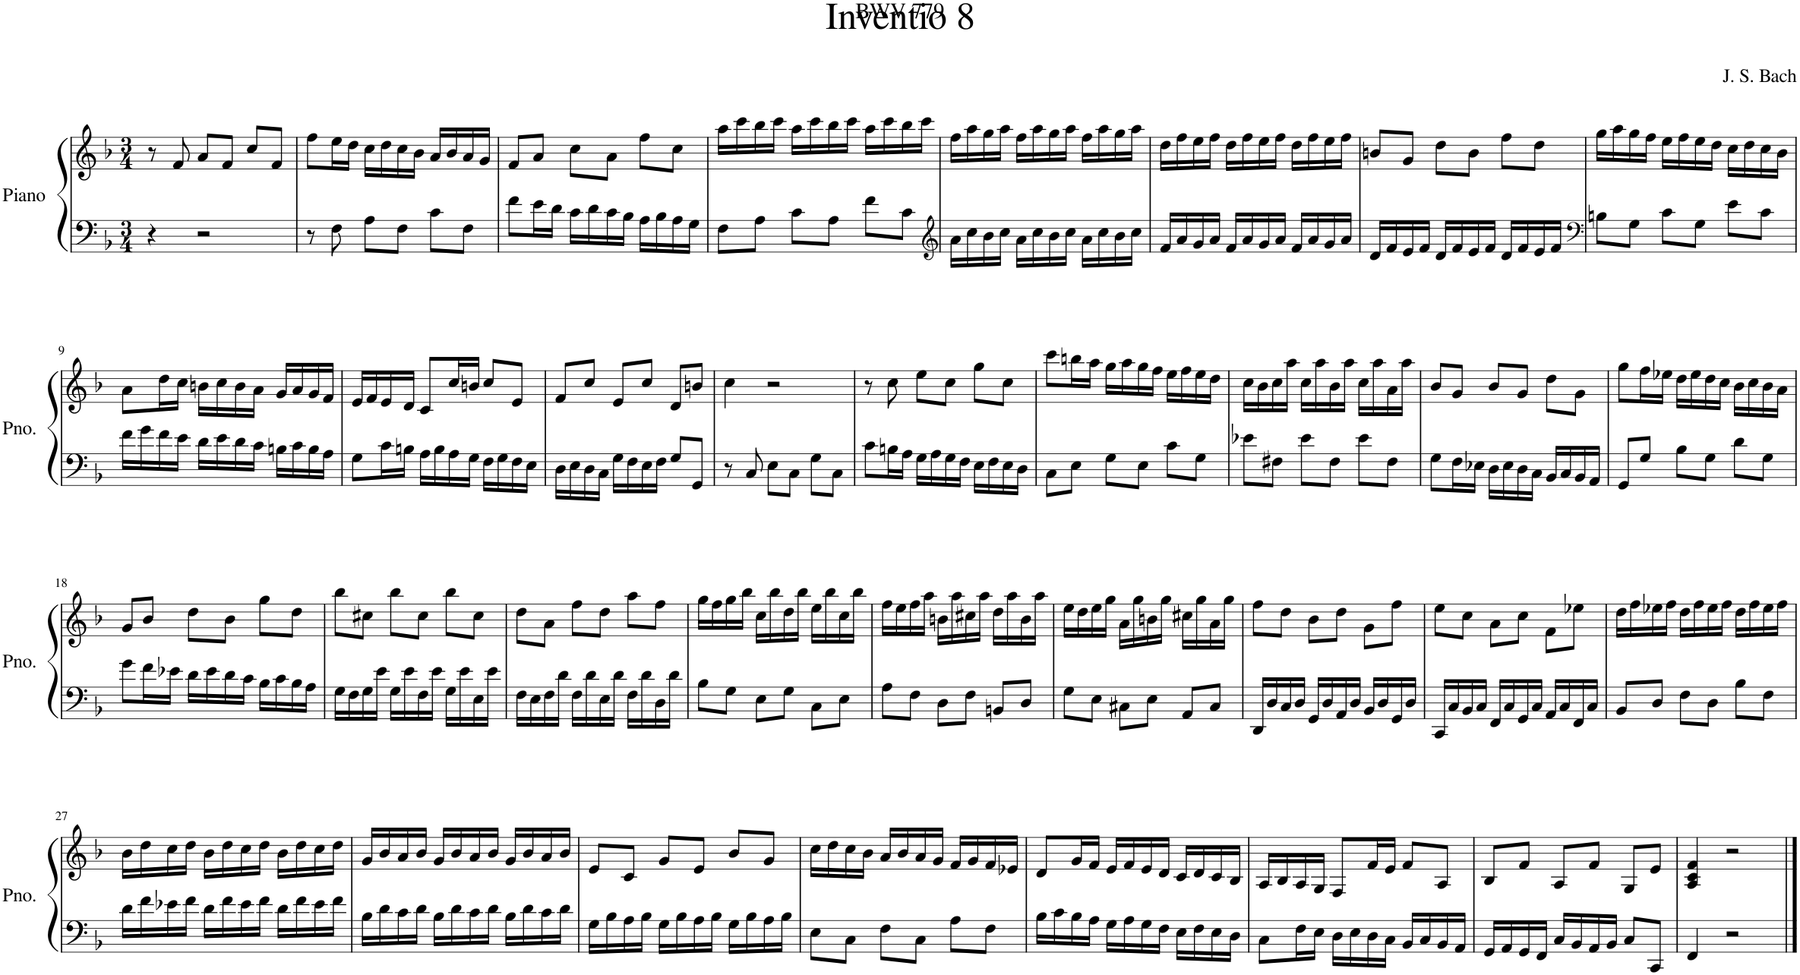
**kern	**kern
*part1	*part1
*staff2	*staff1
*I"Piano	*
*I'Pno.	*
*clefF4	*clefG2
*k[b-]	*k[b-]
*M3/4	*M3/4
=1	=1
4r	8r
.	8f/
2r	8a/L
.	8f/J
.	8cc/L
.	8f/J
=2	=2
8r	8ff\L
8F\	16ee\L
.	16dd\JJ
8A\L	16cc\LL
.	16dd\
8F\J	16cc\
.	16b-\JJ
8c\L	16a/LL
.	16b-/
8F\J	16a/
.	16g/JJ
=3	=3
8f\L	8f/L
16e\L	8a/J
16d\JJ	.
16c\LL	8cc\L
16d\	.
16c\	8a\J
16B-\JJ	.
16A\LL	8ff\L
16B-\	.
16A\	8cc\J
16G\JJ	.
=4	=4
8F\L	16aa\LL
.	16ccc\
8A\J	16bb-\
.	16ccc\JJ
8c\L	16aa\LL
.	16ccc\
8A\J	16bb-\
.	16ccc\JJ
8f\L	16aa\LL
.	16ccc\
8c\J	16bb-\
.	16ccc\JJ
=5	=5
*clefG2	*
16a\LL	16ff\LL
16cc\	16aa\
16b-\	16gg\
16cc\JJ	16aa\JJ
16a\LL	16ff\LL
16cc\	16aa\
16b-\	16gg\
16cc\JJ	16aa\JJ
16a\LL	16ff\LL
16cc\	16aa\
16b-\	16gg\
16cc\JJ	16aa\JJ
=6	=6
16f/LL	16dd\LL
16a/	16ff\
16g/	16ee\
16a/JJ	16ff\JJ
16f/LL	16dd\LL
16a/	16ff\
16g/	16ee\
16a/JJ	16ff\JJ
16f/LL	16dd\LL
16a/	16ff\
16g/	16ee\
16a/JJ	16ff\JJ
=7	=7
16d/LL	8bn/L
16f/	.
16e/	8g/J
16f/JJ	.
16d/LL	8dd\L
16f/	.
16e/	8b\J
16f/JJ	.
16d/LL	8ff\L
16f/	.
16e/	8dd\J
16f/JJ	.
=8	=8
*clefF4	*
8Bn\L	16gg\LL
.	16aa\
8G\J	16gg\
.	16ff\JJ
8c\L	16ee\LL
.	16ff\
8G\J	16ee\
.	16dd\JJ
8e\L	16cc\LL
.	16dd\
8c\J	16cc\
.	16b-\JJ
!!LO:LB:g=z
=9	=9
16f\LL	8a\L
16g\	.
16f\	16dd\L
16e\JJ	16cc\JJ
16d\LL	16bn\LL
16e\	16cc\
16d\	16b\
16c\JJ	16a\JJ
16Bn\LL	16g/LL
16c\	16a/
16B\	16g/
16A\JJ	16f/JJ
=10	=10
8G\L	16e/LL
.	16f/
16c\L	16e/
16Bn\JJ	16d/JJ
16A\LL	8c/L
16B\	.
16A\	16cc/L
16G\JJ	16bn/JJ
16F\LL	8cc/L
16G\	.
16F\	8e/J
16E\JJ	.
=11	=11
16D\LL	8f/L
16E\	.
16D\	8cc/J
16C\JJ	.
16G\LL	8e/L
16F\	.
16E\	8cc/J
16F\JJ	.
8G/L	8d/L
8GG/J	8bn/J
=12	=12
8r	4cc\
8C/	.
8E\L	2r
8C\J	.
8G\L	.
8C\J	.
=13	=13
8c\L	8r
16Bn\L	8cc\
16A\JJ	.
16G\LL	8ee\L
16A\	.
16G\	8cc\J
16F\JJ	.
16E\LL	8gg\L
16F\	.
16E\	8cc\J
16D\JJ	.
=14	=14
8C\L	8ccc\L
8E\J	16bbn\L
.	16aa\JJ
8G\L	16gg\LL
.	16aa\
8E\J	16gg\
.	16ff\JJ
8c\L	16ee\LL
.	16ff\
8G\J	16ee\
.	16dd\JJ
=15	=15
8e-X\L	16cc\LL
.	16b-\
8F#X\J	16cc\
.	16aa\JJ
8e-\L	16cc\LL
.	16aa\
8F#\J	16b-\
.	16aa\JJ
8e-\L	16cc\LL
.	16aa\
8F#\J	16a\
.	16aa\JJ
=16	=16
8G\L	8b-/L
16F\L	8g/J
16E-X\JJ	.
16D\LL	8b-/L
16E-\	.
16D\	8g/J
16C\JJ	.
16BB-/LL	8dd\L
16C/	.
16BB-/	8g\J
16AA/JJ	.
=17	=17
8GG/L	8gg\L
8G/J	16ff\L
.	16ee-X\JJ
8B-\L	16dd\LL
.	16ee-\
8G\J	16dd\
.	16cc\JJ
8d\L	16b-\LL
.	16cc\
8G\J	16b-\
.	16a\JJ
!!LO:LB:g=z
=18	=18
8g\L	8g/L
16f\L	8b-/J
16e-X\JJ	.
16d\LL	8dd\L
16e-\	.
16d\	8b-\J
16c\JJ	.
16B-\LL	8gg\L
16c\	.
16B-\	8dd\J
16A\JJ	.
=19	=19
16G\LL	8bb-\L
16F\	.
16G\	8cc#X\J
16e\JJ	.
16G\LL	8bb-\L
16e\	.
16F\	8cc#\J
16e\JJ	.
16G\LL	8bb-\L
16e\	.
16E\	8cc#\J
16e\JJ	.
=20	=20
16F\LL	8dd\L
16E\	.
16F\	8a\J
16d\JJ	.
16F\LL	8ff\L
16d\	.
16E\	8dd\J
16d\JJ	.
16F\LL	8aa\L
16d\	.
16D\	8ff\J
16d\JJ	.
=21	=21
8B-\L	16gg\LL
.	16ff\
8G\J	16gg\
.	16bb-\JJ
8E\L	16cc\LL
.	16bb-\
8G\J	16dd\
.	16bb-\JJ
8C\L	16ee\LL
.	16bb-\
8E\J	16cc\
.	16bb-\JJ
=22	=22
8A\L	16ff\LL
.	16ee\
8F\J	16ff\
.	16aa\JJ
8D\L	16bn\LL
.	16aa\
8F\J	16cc#X\
.	16aa\JJ
8BBn/L	16dd\LL
.	16aa\
8D/J	16b\
.	16aa\JJ
=23	=23
8G\L	16ee\LL
.	16dd\
8E\J	16ee\
.	16gg\JJ
8C#X\L	16a\LL
.	16gg\
8E\J	16bn\
.	16gg\JJ
8AA/L	16cc#X\LL
.	16gg\
8C#/J	16a\
.	16gg\JJ
=24	=24
16DD/LL	8ff\L
16D/	.
16C/	8dd\J
16D/JJ	.
16GG/LL	8b-\L
16D/	.
16AA/	8dd\J
16D/JJ	.
16BB-/LL	8g\L
16D/	.
16GG/	8ff\J
16D/JJ	.
=25	=25
16CC/LL	8ee\L
16C/	.
16BB-/	8cc\J
16C/JJ	.
16FF/LL	8a\L
16C/	.
16GG/	8cc\J
16C/JJ	.
16AA/LL	8f\L
16C/	.
16FF/	8ee-X\J
16C/JJ	.
=26	=26
8BB-/L	16dd\LL
.	16ff\
8D/J	16ee-X\
.	16ff\JJ
8F\L	16dd\LL
.	16ff\
8D\J	16ee-\
.	16ff\JJ
8B-\L	16dd\LL
.	16ff\
8F\J	16ee-\
.	16ff\JJ
!!LO:LB:g=z
=27	=27
16d\LL	16b-\LL
16f\	16dd\
16e-X\	16cc\
16f\JJ	16dd\JJ
16d\LL	16b-\LL
16f\	16dd\
16e-\	16cc\
16f\JJ	16dd\JJ
16d\LL	16b-\LL
16f\	16dd\
16e-\	16cc\
16f\JJ	16dd\JJ
=28	=28
16B-\LL	16g/LL
16d\	16b-/
16c\	16a/
16d\JJ	16b-/JJ
16B-\LL	16g/LL
16d\	16b-/
16c\	16a/
16d\JJ	16b-/JJ
16B-\LL	16g/LL
16d\	16b-/
16c\	16a/
16d\JJ	16b-/JJ
=29	=29
16G\LL	8e/L
16B-\	.
16A\	8c/J
16B-\JJ	.
16G\LL	8g/L
16B-\	.
16A\	8e/J
16B-\JJ	.
16G\LL	8b-/L
16B-\	.
16A\	8g/J
16B-\JJ	.
=30	=30
8E\L	16cc\LL
.	16dd\
8C\J	16cc\
.	16b-\JJ
8F\L	16a/LL
.	16b-/
8C\J	16a/
.	16g/JJ
8A\L	16f/LL
.	16g/
8F\J	16f/
.	16e-X/JJ
=31	=31
16B-\LL	8d/L
16c\	.
16B-\	16g/L
16A\JJ	16f/JJ
16G\LL	16e/LL
16A\	16f/
16G\	16e/
16F\JJ	16d/JJ
16E\LL	16c/LL
16F\	16d/
16E\	16c/
16D\JJ	16B-/JJ
=32	=32
8C\L	16A/LL
.	16B-/
16F\L	16A/
16E\JJ	16G/JJ
16D\LL	8F/L
16E\	.
16D\	16f/L
16C\JJ	16e/JJ
16BB-/LL	8f/L
16C/	.
16BB-/	8A/J
16AA/JJ	.
=33	=33
16GG/LL	8B-/L
16AA/	.
16GG/	8f/J
16FF/JJ	.
16C/LL	8A/L
16BB-/	.
16AA/	8f/J
16BB-/JJ	.
8C/L	8G/L
8CC/J	8e/J
=34	=34
4FF/	4A/ 4c/ 4f/
2r	2r
==	==
*-	*-
